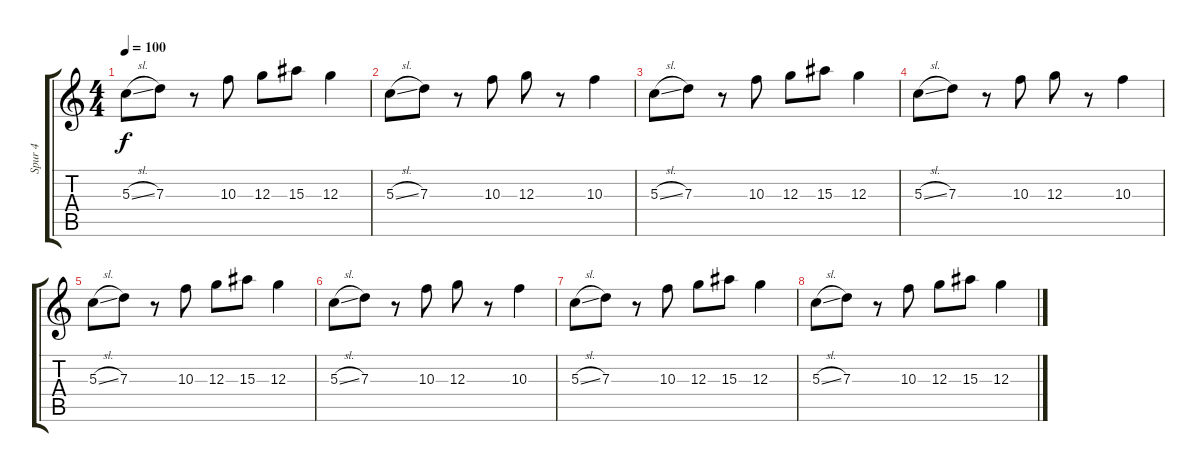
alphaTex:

\track ("Spur 4" "Spur 4") {instrument electricguitarmuted}
\staff {score tabs}
\tuning (E4 B3 G3 D3 A2 E2) {hide}
\ts (4 4)
\tempo 100
\clef g2
\ks c
5.3{sl}.8{dy f} 7.3.8 r.8 10.3.8 12.3.8 15.3.8 12.3.4 |
5.3{sl}.8 7.3.8 r.8 10.3.8 12.3.8 r.8 10.3.4 |
5.3{sl}.8 7.3.8 r.8 10.3.8 12.3.8 15.3.8 12.3.4 |
5.3{sl}.8 7.3.8 r.8 10.3.8 12.3.8 r.8 10.3.4 |
5.3{sl}.8 7.3.8 r.8 10.3.8 12.3.8 15.3.8 12.3.4 |
5.3{sl}.8 7.3.8 r.8 10.3.8 12.3.8 r.8 10.3.4 |
5.3{sl}.8 7.3.8 r.8 10.3.8 12.3.8 15.3.8 12.3.4 |
5.3{sl}.8 7.3.8 r.8 10.3.8 12.3.8 15.3.8 12.3.4
